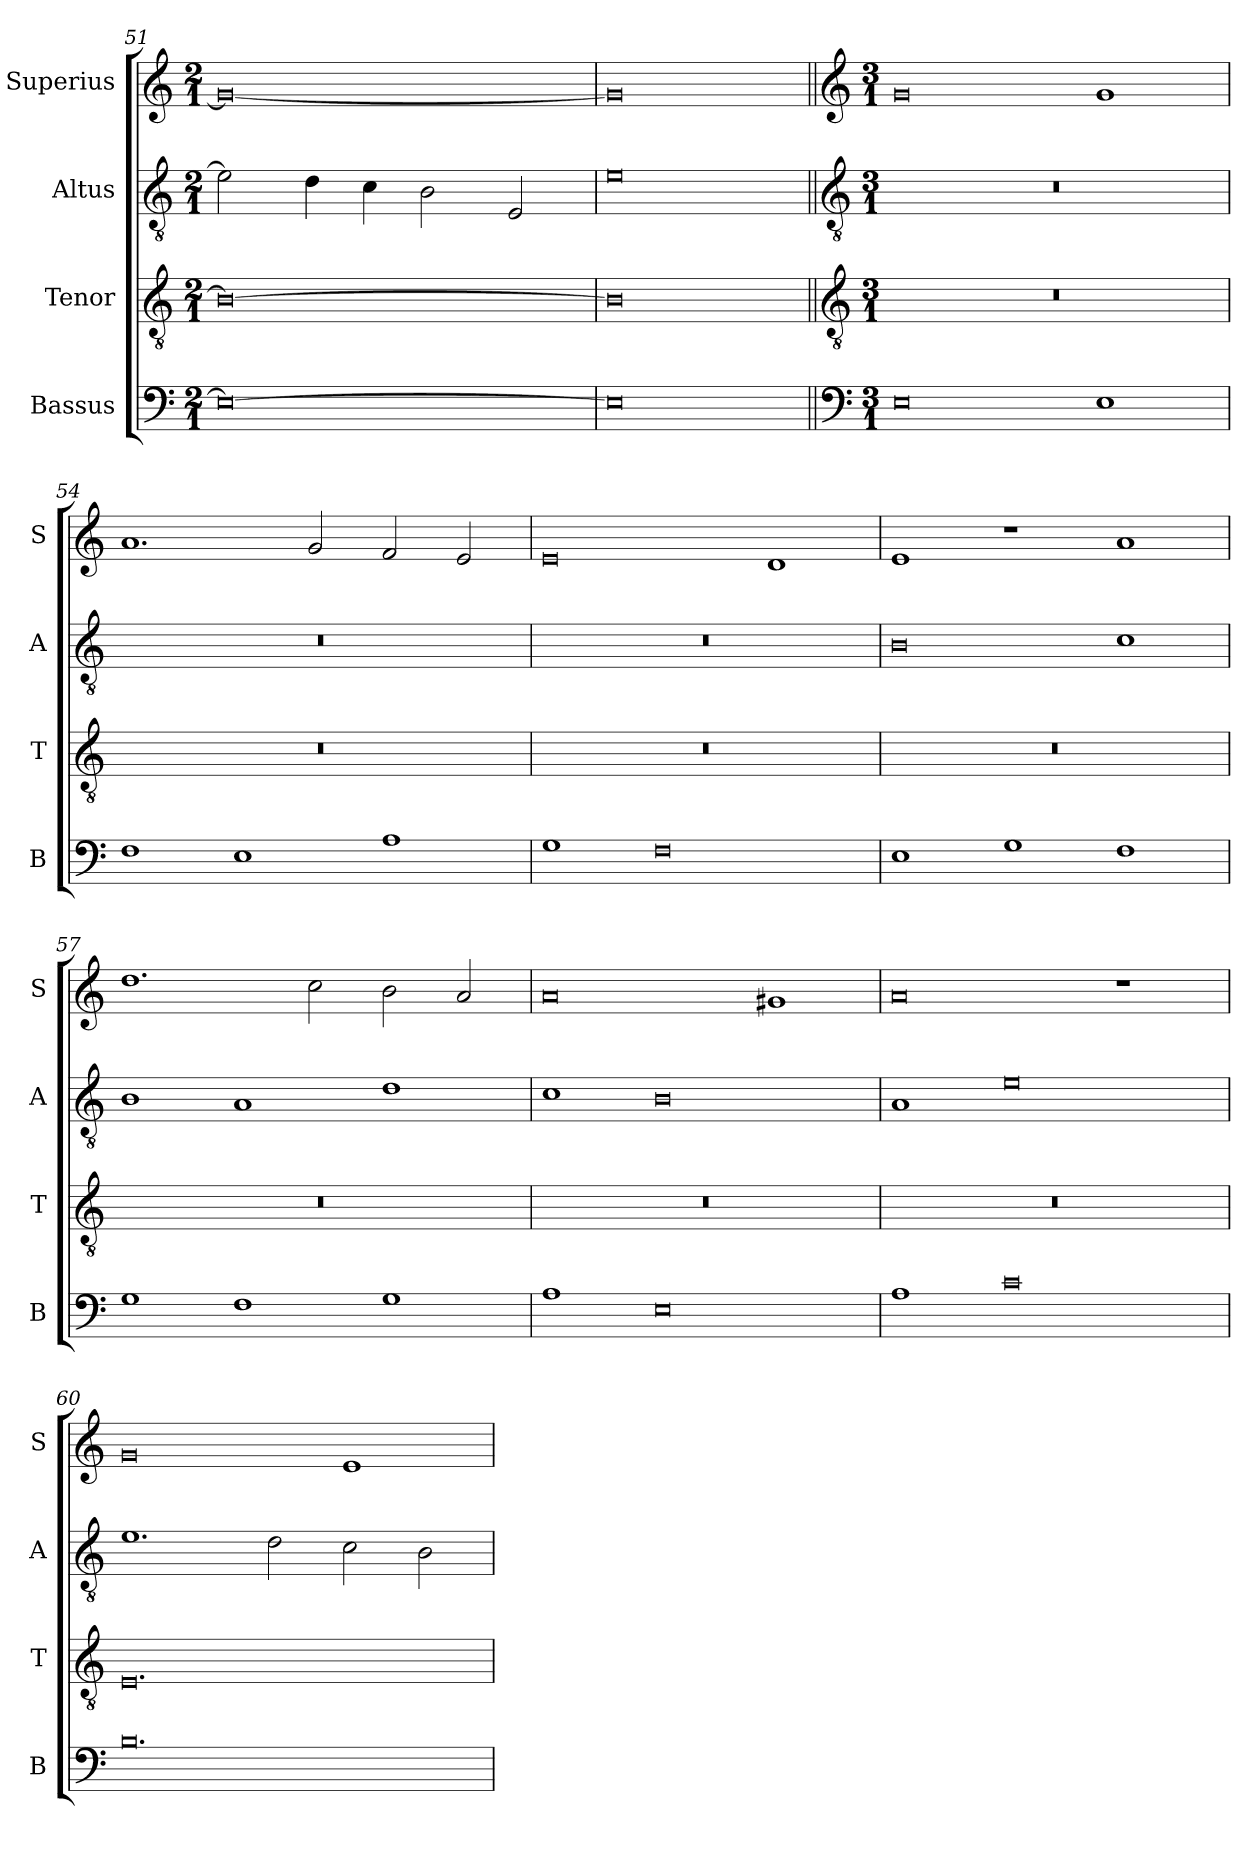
**kern	**kern	**kern	**kern
*part4	*part3	*part2	*part1
*staff4	*staff3	*staff2	*staff1
*I"Bassus	*I"Tenor	*I"Altus	*I"Superius
*I'B	*I'T	*I'A	*I'S
*clefF4	*clefGv2	*clefGv2	*clefG2
*k[]	*k[]	*k[]	*k[]
*M2/1	*M2/1	*M2/1	*M2/1
=51	=51	=51	=51
0E_	0B_	2e\]	0g_
.	.	4d\	.
.	.	4c\	.
.	.	2B\	.
.	.	2E/	.
=52	=52	=52	=52
0E]	0B]	0e	0g]
!!LO:LB:g=z
=53||	=53||	=53||	=53||
*clefF4	*clefGv2	*clefGv2	*clefG2
*k[]	*k[]	*k[]	*k[]
*M3/1	*M3/1	*M3/1	*M3/1
0E	0.r	0.r	0g
1E	.	.	1g
=54	=54	=54	=54
1F	0.r	0.r	1.a
1E	.	.	.
.	.	.	2g/
1A	.	.	2f/
.	.	.	2e/
=55	=55	=55	=55
1G	0.r	0.r	0e
0F	.	.	.
.	.	.	1d
=56	=56	=56	=56
1E	0.r	0B	1e
1G	.	.	1r
1F	.	1c	1a
=57	=57	=57	=57
1G	0.r	1B	1.dd
1F	.	1A	.
.	.	.	2cc\
1G	.	1d	2b\
.	.	.	2a/
=58	=58	=58	=58
1A	0.r	1c	0a
0E	.	0B	.
.	.	.	1g#X
=59	=59	=59	=59
1A	0.r	1A	0a
0c	.	0e	.
.	.	.	1r
=60	=60	=60	=60
0.B	0.E	1.e	0g
.	.	2d\	.
.	.	2c\	1e
.	.	2B\	.
=	=	=	=
*-	*-	*-	*-
